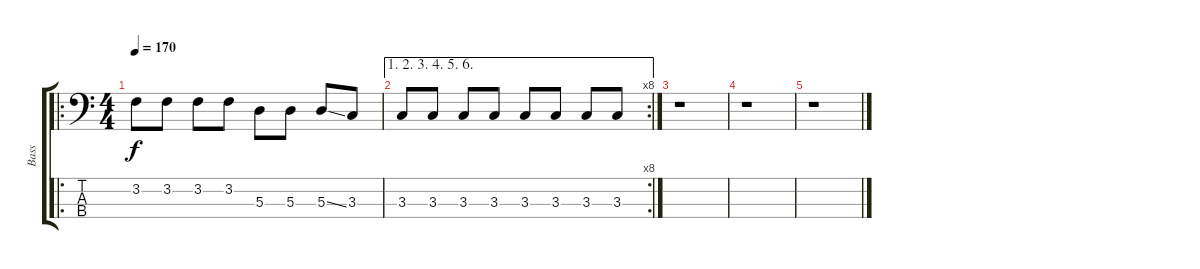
\track ("Bass" "Bass") {instrument acousticguitarnylon}
\staff {score tabs}
\tuning (G2 D2 A1 E1) {hide}
\ro
\ts (4 4)
\tempo 170
\clef f4
\ks c
3.2.8{dy f} 3.2.8 3.2.8 3.2.8 5.3.8 5.3.8 5.3{ss}.8 3.3.8 |
\ae (1 2 3 4 5 6)
\rc 8
3.3.8 3.3.8 3.3.8 3.3.8 3.3.8 3.3.8 3.3.8 3.3.8 |
r.1 |
r.1 |
r.1
